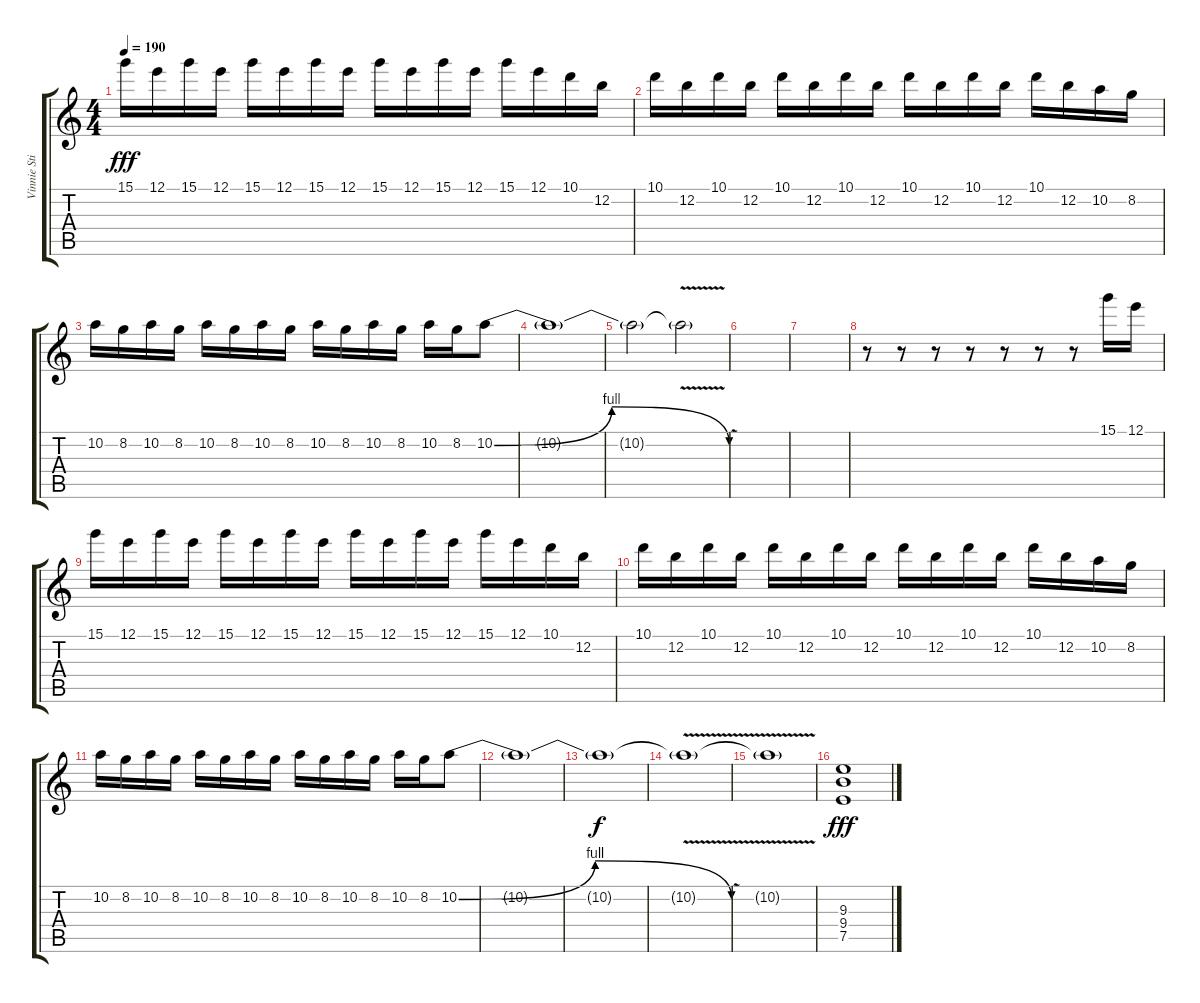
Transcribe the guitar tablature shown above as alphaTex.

\track ("Vinnie Stigma" "Vinnie Sti") {instrument distortionguitar}
\staff {score tabs}
\tuning (E4 B3 G3 D3 A2 E2) {hide}
\ts (4 4)
\tempo 190
\clef g2
\ks c
15.1.16{dy fff} 12.1.16 15.1.16 12.1.16 15.1.16 12.1.16 15.1.16 12.1.16 15.1.16 12.1.16 15.1.16 12.1.16 15.1.16 12.1.16 10.1.16 12.2.16 |
10.1.16 12.2.16 10.1.16 12.2.16 10.1.16 12.2.16 10.1.16 12.2.16 10.1.16 12.2.16 10.1.16 12.2.16 10.1.16 12.2.16 10.2.16 8.2.16 |
10.2.16 8.2.16 10.2.16 8.2.16 10.2.16 8.2.16 10.2.16 8.2.16 10.2.16 8.2.16 10.2.16 8.2.16 10.2.16 8.2.16 10.2{be (bendrelease 0 0 10 4 45 4 60 0)}.8 |
10.2{t}.1 |
10.2{t}.2{volume 0} 10.2{v t}.2 |
|
|
r.8{volume 12} r.8 r.8 r.8 r.8 r.8 r.8 15.1.16 12.1.16 |
15.1.16 12.1.16 15.1.16 12.1.16 15.1.16 12.1.16 15.1.16 12.1.16 15.1.16 12.1.16 15.1.16 12.1.16 15.1.16 12.1.16 10.1.16 12.2.16 |
10.1.16 12.2.16 10.1.16 12.2.16 10.1.16 12.2.16 10.1.16 12.2.16 10.1.16 12.2.16 10.1.16 12.2.16 10.1.16 12.2.16 10.2.16 8.2.16 |
10.2.16 8.2.16 10.2.16 8.2.16 10.2.16 8.2.16 10.2.16 8.2.16 10.2.16 8.2.16 10.2.16 8.2.16 10.2.16 8.2.16 10.2{be (bendrelease 0 0 10 4 45 4 60 0)}.8 |
10.2{t}.1 |
10.2{t}.1{dy f} |
10.2{v t}.1 |
10.2{t}.1 |
(9.3 9.4 7.5).1{dy fff}
